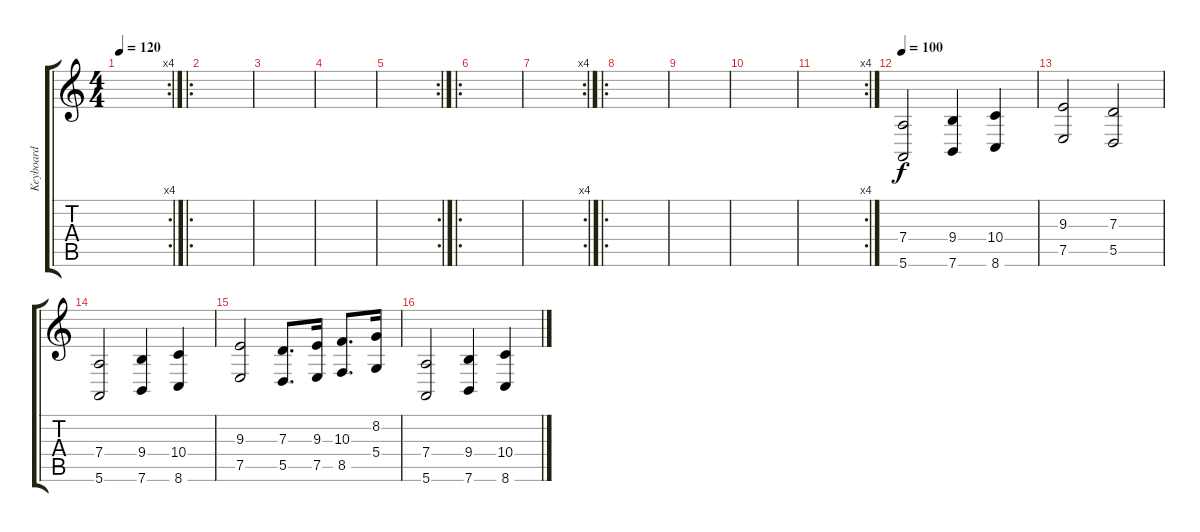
\track ("Keyboard" "Keyboard") {instrument stringensemble1}
\staff {score tabs}
\tuning (E4 B3 G3 D3 A2 E2) {hide}
\rc 4
\ts (4 4)
\tempo 120
\clef g2
\ks c
|
\ro
|
|
|
\rc 2
|
\ro
|
\rc 4
|
\ro
|
|
|
\rc 4
|
\tempo 100
(7.4 5.6).2 (9.4 7.6).4 (10.4 8.6).4 |
(9.3 7.5).2 (7.3 5.5).2 |
(7.4 5.6).2 (9.4 7.6).4 (10.4 8.6).4 |
(9.3 7.5).2 (7.3 5.5).8{d} (9.3 7.5).16 (10.3 8.5).8{d} (8.2 5.4).16 |
(7.4 5.6).2 (9.4 7.6).4 (10.4 8.6).4
